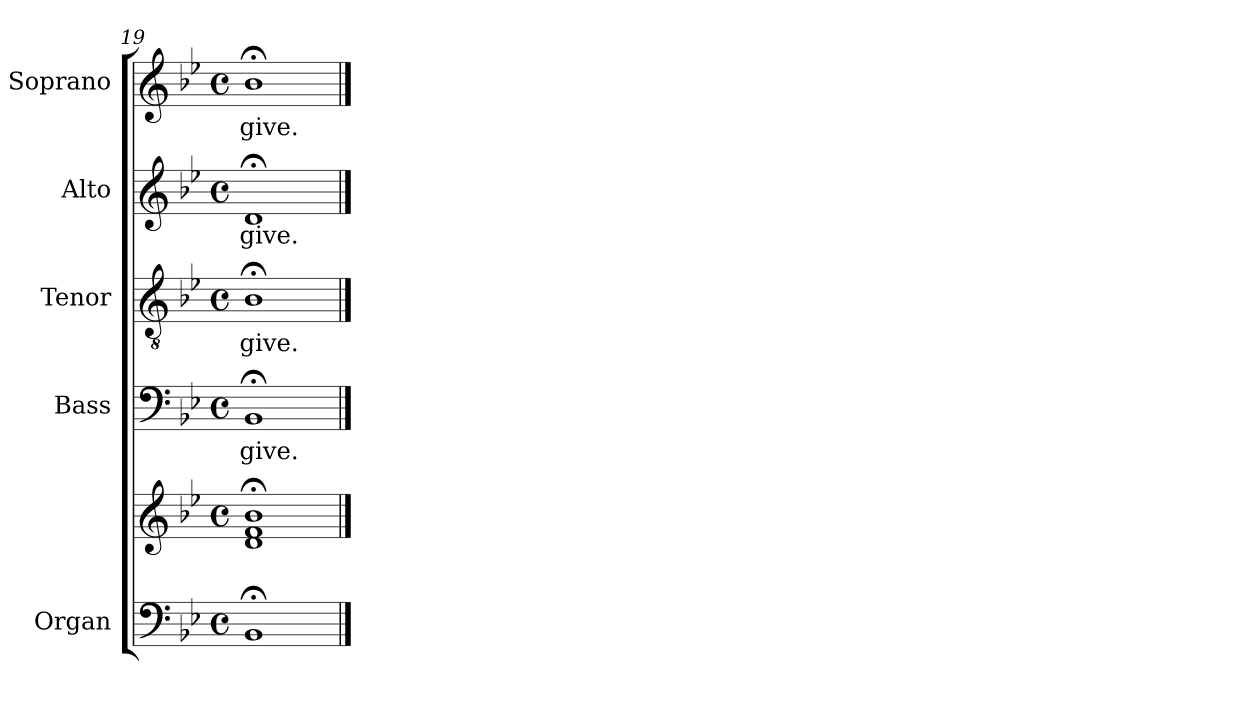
**kern	**kern	**kern	**text	**kern	**text	**kern	**text	**kern	**text
*part5	*part5	*part4	*part4	*part3	*part3	*part2	*part2	*part1	*part1
*staff6	*staff5	*staff4	*staff4	*staff3	*staff3	*staff2	*staff2	*staff1	*staff1
*I"Organ	*	*I"Bass	*	*I"Tenor	*	*I"Alto	*	*I"Soprano	*
*I'Org.	*	*I'B.	*	*I'T.	*	*I'A.	*	*I'S.	*
*clefF4	*clefG2	*clefF4	*	*clefGv2	*	*clefG2	*	*clefG2	*
*	*	*	*	*ITrd7c12	*	*	*	*	*
*k[b-e-]	*k[b-e-]	*k[b-e-]	*	*k[b-e-]	*	*k[b-e-]	*	*k[b-e-]	*
*B-:	*B-:	*B-:	*	*B-:	*	*B-:	*	*B-:	*
*M4/4	*M4/4	*M4/4	*	*M4/4	*	*M4/4	*	*M4/4	*
*met(c)	*met(c)	*met(c)	*	*met(c)	*	*met(c)	*	*met(c)	*
=19	=19	=19	=19	=19	=19	=19	=19	=19	=19
!	!	!	!LO:LY:b:color=#000000	!	!	!	!	!	!
!	!	!	!	!	!LO:LY:b:color=#000000	!	!	!	!
!	!	!	!	!	!	!	!LO:LY:b:color=#000000	!	!
!	!	!	!	!	!	!	!	!	!LO:LY:b:color=#000000
1BB-;i	1di; 1fi; 1b-i;	1BB-;i	give.	1BB-;i	give.	1d;i	give.	1b-;i	give.
==	==	==	==	==	==	==	==	==	==
*-	*-	*-	*-	*-	*-	*-	*-	*-	*-
